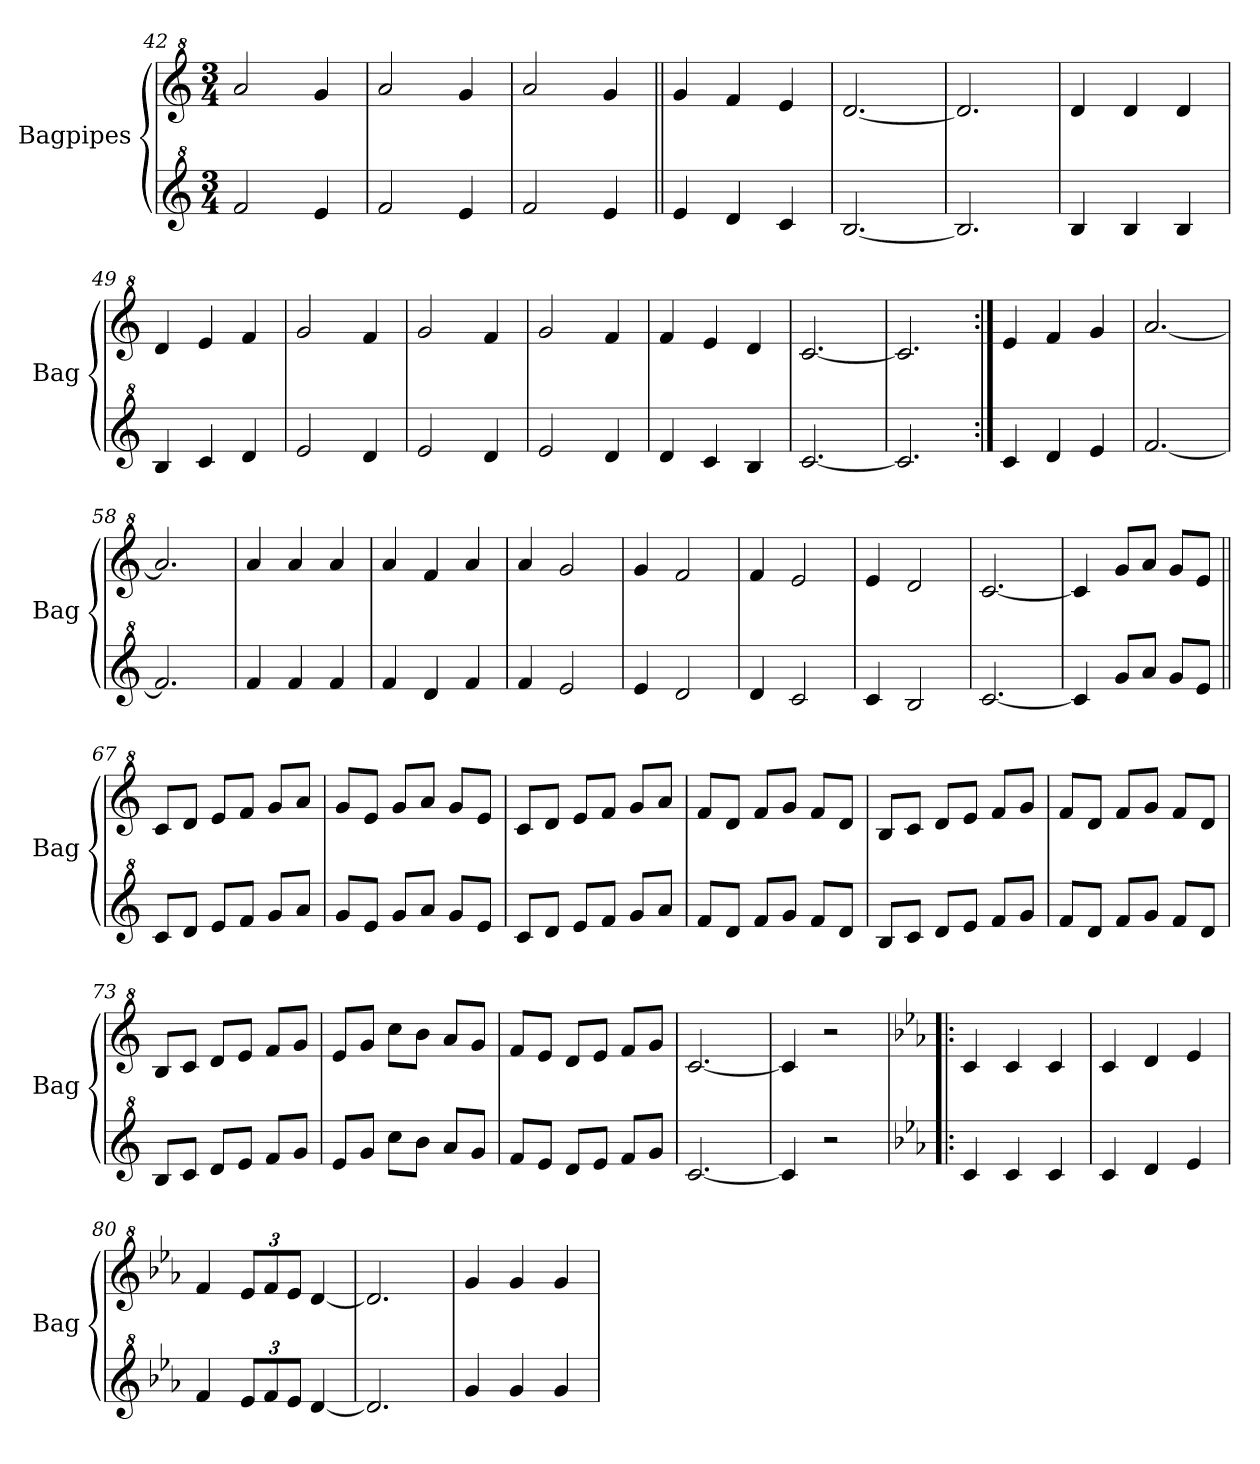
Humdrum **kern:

**kern	**kern
*part2	*part1
*staff2	*staff1
*I"Bagpipes	*I"Bagpipes
*I'Bag	*I'Bag
*clefG^2	*clefG^2
*k[]	*k[]
*C:	*C:
*M3/4	*M3/4
=42	=42
2ff/	2aa/
4ee/	4gg/
=43	=43
2ff/	2aa/
4ee/	4gg/
=44	=44
2ff/	2aa/
4ee/	4gg/
=45||	=45||
4ee/	4gg/
4dd/	4ff/
4cc/	4ee/
=46	=46
[2.b/	[2.dd/
=47	=47
2.b/]	2.dd/]
=48	=48
4b/	4dd/
4b/	4dd/
4b/	4dd/
!!LO:PB:g=z
=49	=49
4b/	4dd/
4cc/	4ee/
4dd/	4ff/
=50	=50
2ee/	2gg/
4dd/	4ff/
=51	=51
2ee/	2gg/
4dd/	4ff/
=52	=52
2ee/	2gg/
4dd/	4ff/
=53	=53
4dd/	4ff/
4cc/	4ee/
4b/	4dd/
=54	=54
[2.cc/	[2.cc/
=55	=55
2.cc/]	2.cc/]
=56:|!	=56:|!
4cc/	4ee/
4dd/	4ff/
4ee/	4gg/
=57	=57
[2.ff/	[2.aa/
=58	=58
2.ff/]	2.aa/]
=59	=59
4ff/	4aa/
4ff/	4aa/
4ff/	4aa/
=60	=60
4ff/	4aa/
4dd/	4ff/
4ff/	4aa/
=61	=61
4ff/	4aa/
2ee/	2gg/
=62	=62
4ee/	4gg/
2dd/	2ff/
!!LO:LB:g=z
=63	=63
4dd/	4ff/
2cc/	2ee/
=64	=64
4cc/	4ee/
2b/	2dd/
=65	=65
[2.cc/	[2.cc/
=66	=66
4cc/]	4cc/]
8gg/L	8gg/L
8aa/J	8aa/J
8gg/L	8gg/L
8ee/J	8ee/J
=67||	=67||
8cc/L	8cc/L
8dd/J	8dd/J
8ee/L	8ee/L
8ff/J	8ff/J
8gg/L	8gg/L
8aa/J	8aa/J
=68	=68
8gg/L	8gg/L
8ee/J	8ee/J
8gg/L	8gg/L
8aa/J	8aa/J
8gg/L	8gg/L
8ee/J	8ee/J
=69	=69
8cc/L	8cc/L
8dd/J	8dd/J
8ee/L	8ee/L
8ff/J	8ff/J
8gg/L	8gg/L
8aa/J	8aa/J
=70	=70
8ff/L	8ff/L
8dd/J	8dd/J
8ff/L	8ff/L
8gg/J	8gg/J
8ff/L	8ff/L
8dd/J	8dd/J
!!LO:LB:g=z
=71	=71
8b/L	8b/L
8cc/J	8cc/J
8dd/L	8dd/L
8ee/J	8ee/J
8ff/L	8ff/L
8gg/J	8gg/J
=72	=72
8ff/L	8ff/L
8dd/J	8dd/J
8ff/L	8ff/L
8gg/J	8gg/J
8ff/L	8ff/L
8dd/J	8dd/J
=73	=73
8b/L	8b/L
8cc/J	8cc/J
8dd/L	8dd/L
8ee/J	8ee/J
8ff/L	8ff/L
8gg/J	8gg/J
=74	=74
8ee/L	8ee/L
8gg/J	8gg/J
8ccc\L	8ccc\L
8bb\J	8bb\J
8aa/L	8aa/L
8gg/J	8gg/J
=75	=75
8ff/L	8ff/L
8ee/J	8ee/J
8dd/L	8dd/L
8ee/J	8ee/J
8ff/L	8ff/L
8gg/J	8gg/J
=76	=76
[2.cc/	[2.cc/
=77	=77
4cc/]	4cc/]
2r	2r
=78!|:	=78!|:
*k[b-e-a-]	*k[b-e-a-]
*E-:	*E-:
4cc/	4cc/
4cc/	4cc/
4cc/	4cc/
!!LO:LB:g=z
=79	=79
4cc/	4cc/
4dd/	4dd/
4ee-/	4ee-/
=80	=80
4ff/	4ff/
*Xbrackettup	*Xbrackettup
12ee-/L	12ee-/L
12ff/	12ff/
12ee-/J	12ee-/J
[4dd/	[4dd/
=81	=81
2.dd/]	2.dd/]
=82	=82
4gg/	4gg/
4gg/	4gg/
4gg/	4gg/
=	=
*-	*-
